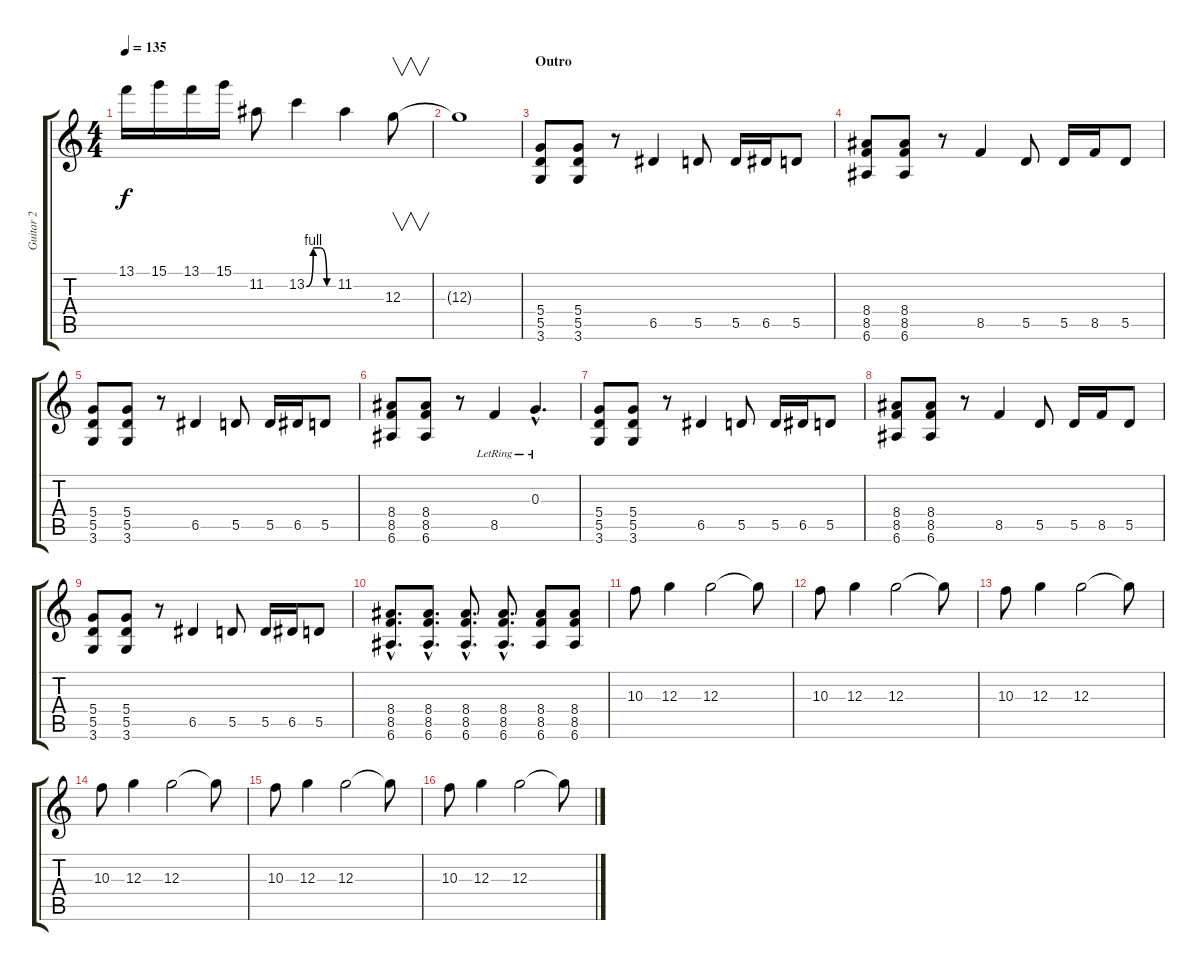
\track ("Guitar 2" "Guitar 2") {instrument distortionguitar}
\staff {score tabs}
\tuning (E4 B3 G3 D3 A2 E2) {hide}
\ts (4 4)
\tempo 135
\clef g2
\ks c
13.1.16{dy f} 15.1.16 13.1.16 15.1.16 11.2.8 13.2{be (custom 0 0 15 4 30 4 45 0 60 0)}.4 11.2.4 12.3.8{v} |
12.3{t}.1 |
\section ("" "Outro")
(5.4 5.5 3.6).8 (5.4 5.5 3.6).8 r.8 6.5.4 5.5.8 5.5.16 6.5.16 5.5.8 |
(8.4 8.5 6.6).8 (8.4 8.5 6.6).8 r.8 8.5.4 5.5.8 5.5.16 8.5.16 5.5.8 |
(5.4 5.5 3.6).8 (5.4 5.5 3.6).8 r.8 6.5.4 5.5.8 5.5.16 6.5.16 5.5.8 |
(8.4 8.5 6.6).8 (8.4 8.5 6.6).8 r.8 8.5{lr}.4 0.3{hac lr}.4{d} |
(5.4 5.5 3.6).8 (5.4 5.5 3.6).8 r.8 6.5.4 5.5.8 5.5.16 6.5.16 5.5.8 |
(8.4 8.5 6.6).8 (8.4 8.5 6.6).8 r.8 8.5.4 5.5.8 5.5.16 8.5.16 5.5.8 |
(5.4 5.5 3.6).8 (5.4 5.5 3.6).8 r.8 6.5.4 5.5.8 5.5.16 6.5.16 5.5.8 |
(8.4{hac} 8.5{hac} 6.6{hac}).8{d} (8.4{hac} 8.5{hac} 6.6{hac}).8{d} (8.4{hac} 8.5{hac} 6.6{hac}).8{d} (8.4{hac} 8.5{hac} 6.6{hac}).8{d} (8.4 8.5 6.6).8 (8.4 8.5 6.6).8 |
10.3.8 12.3.4 12.3.2 12.3{t}.8 |
10.3.8 12.3.4 12.3.2 12.3{t}.8 |
10.3.8 12.3.4 12.3.2 12.3{t}.8 |
10.3.8 12.3.4 12.3.2 12.3{t}.8 |
10.3.8 12.3.4 12.3.2 12.3{t}.8 |
10.3.8 12.3.4 12.3.2 12.3{t}.8
